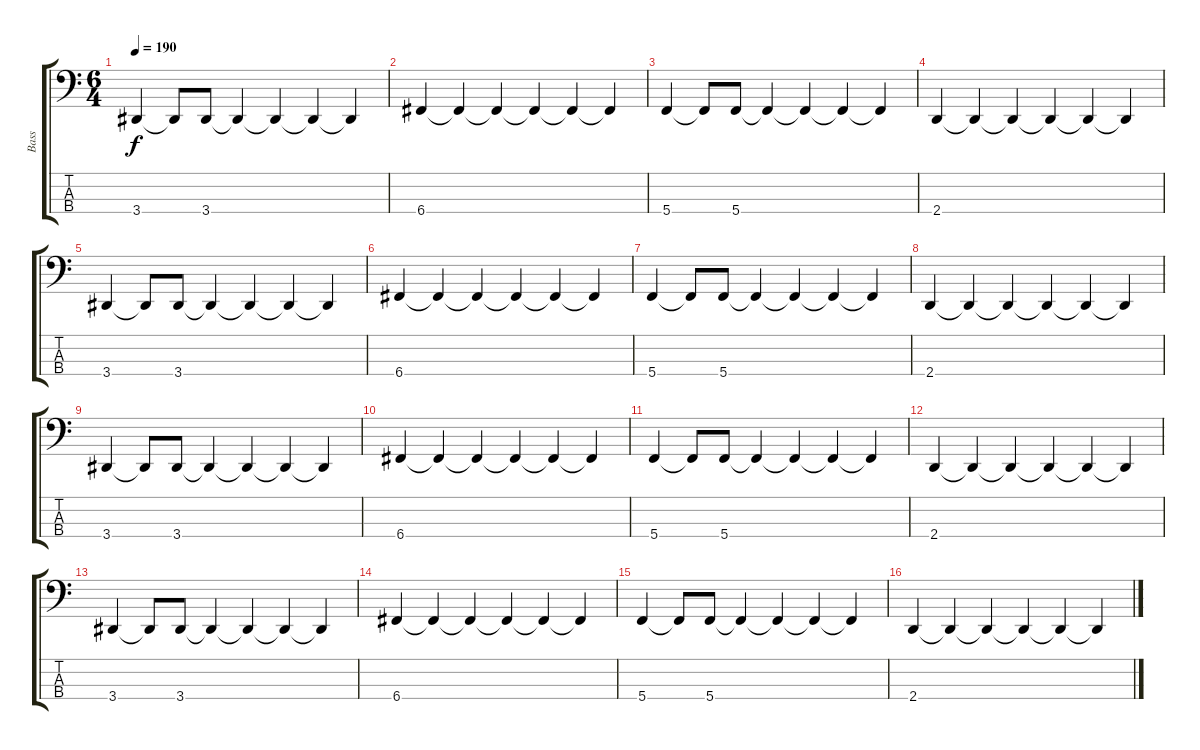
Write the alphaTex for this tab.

\track ("Bass" "Bass") {instrument electricbassfinger}
\staff {score tabs}
\tuning (F2 C2 G1 C1) {hide}
\ts (6 4)
\tempo 190
\clef f4
\ks c
3.4.4{dy f} 3.4{t}.8 3.4.8 3.4{t}.4 3.4{t}.4 3.4{t}.4 3.4{t}.4 |
6.4.4 6.4{t}.4 6.4{t}.4 6.4{t}.4 6.4{t}.4 6.4{t}.4 |
5.4.4 5.4{t}.8 5.4.8 5.4{t}.4 5.4{t}.4 5.4{t}.4 5.4{t}.4 |
2.4.4 2.4{t}.4 2.4{t}.4 2.4{t}.4 2.4{t}.4 2.4{t}.4 |
3.4.4 3.4{t}.8 3.4.8 3.4{t}.4 3.4{t}.4 3.4{t}.4 3.4{t}.4 |
6.4.4 6.4{t}.4 6.4{t}.4 6.4{t}.4 6.4{t}.4 6.4{t}.4 |
5.4.4 5.4{t}.8 5.4.8 5.4{t}.4 5.4{t}.4 5.4{t}.4 5.4{t}.4 |
2.4.4 2.4{t}.4 2.4{t}.4 2.4{t}.4 2.4{t}.4 2.4{t}.4 |
3.4.4 3.4{t}.8 3.4.8 3.4{t}.4 3.4{t}.4 3.4{t}.4 3.4{t}.4 |
6.4.4 6.4{t}.4 6.4{t}.4 6.4{t}.4 6.4{t}.4 6.4{t}.4 |
5.4.4 5.4{t}.8 5.4.8 5.4{t}.4 5.4{t}.4 5.4{t}.4 5.4{t}.4 |
2.4.4 2.4{t}.4 2.4{t}.4 2.4{t}.4 2.4{t}.4 2.4{t}.4 |
3.4.4 3.4{t}.8 3.4.8 3.4{t}.4 3.4{t}.4 3.4{t}.4 3.4{t}.4 |
6.4.4 6.4{t}.4 6.4{t}.4 6.4{t}.4 6.4{t}.4 6.4{t}.4 |
5.4.4 5.4{t}.8 5.4.8 5.4{t}.4 5.4{t}.4 5.4{t}.4 5.4{t}.4 |
2.4.4 2.4{t}.4 2.4{t}.4 2.4{t}.4 2.4{t}.4 2.4{t}.4
